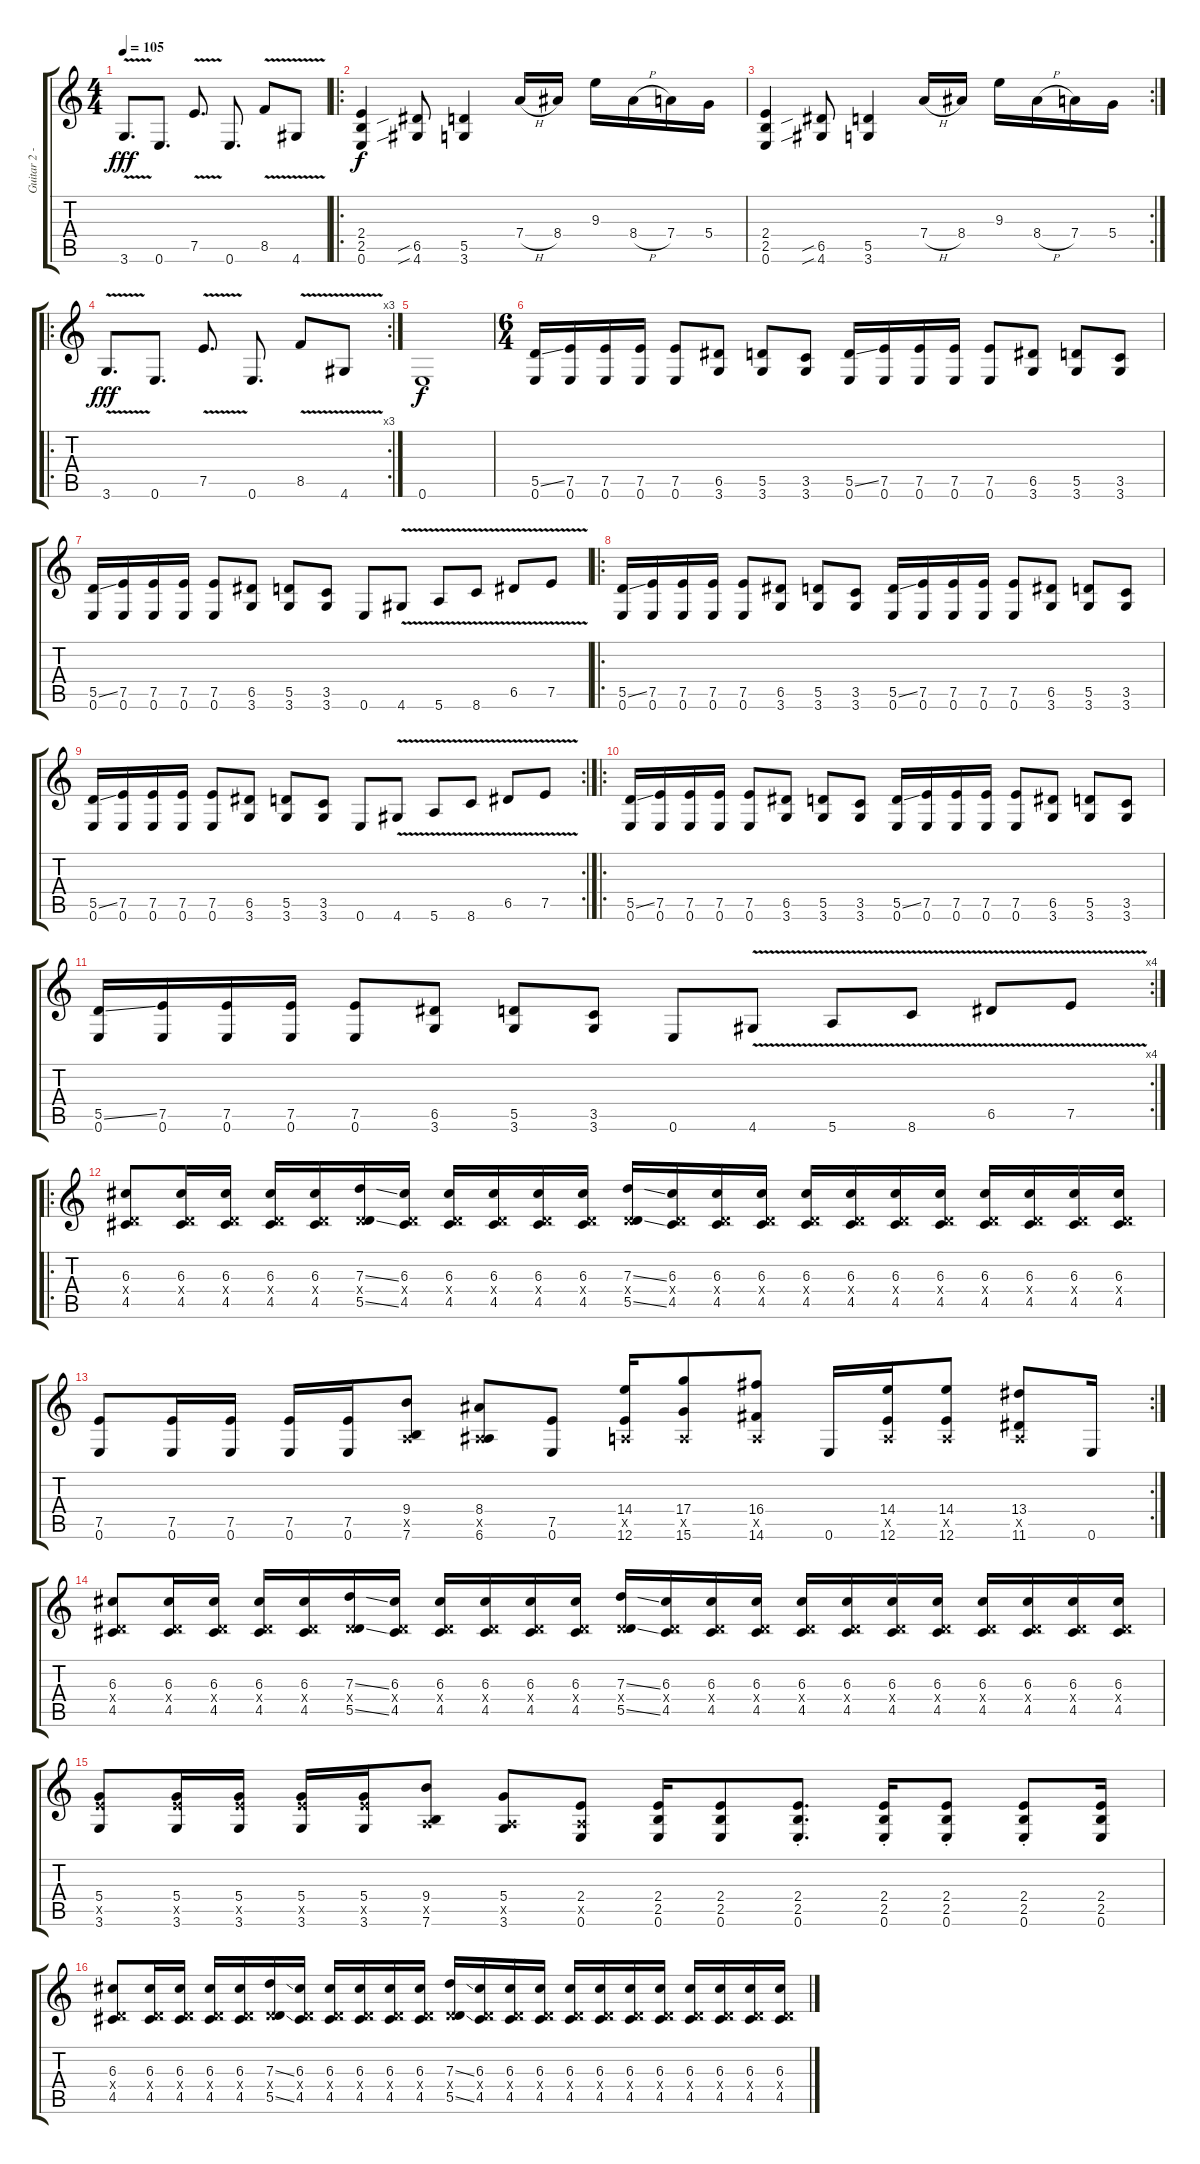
\track ("Guitar 2 - Rythm" "Guitar 2 -") {instrument distortionguitar}
\staff {score tabs}
\tuning (E4 B3 G3 D3 A2 E2) {hide}
\ts (4 4)
\tempo 105
\clef g2
\ks c
3.6{v}.8{d dy fff} 0.6.8{d} 7.5{v}.8{d} 0.6.8{d} 8.5{v}.8 4.6{v}.8 |
\ro
(2.4 2.5 0.6).4{dy f} (6.5{sib} 4.6{sib}).8 (5.5 3.6).4 7.4{h}.16 8.4.16 9.3.16 8.4{h}.16 7.4.16 5.4.16 |
\rc 2
(2.4 2.5 0.6).4 (6.5{sib} 4.6{sib}).8 (5.5 3.6).4 7.4{h}.16 8.4.16 9.3.16 8.4{h}.16 7.4.16 5.4.16 |
\ro
\rc 3
3.6{v}.8{d dy fff} 0.6.8{d} 7.5{v}.8{d} 0.6.8{d} 8.5{v}.8 4.6{v}.8 |
0.6.1{dy f} |
\ts (6 4)
(5.5{ss} 0.6).16 (7.5 0.6).16 (7.5 0.6).16 (7.5 0.6).16 (7.5 0.6).8 (6.5 3.6).8 (5.5 3.6).8 (3.5 3.6).8 (5.5{ss} 0.6).16 (7.5 0.6).16 (7.5 0.6).16 (7.5 0.6).16 (7.5 0.6).8 (6.5 3.6).8 (5.5 3.6).8 (3.5 3.6).8 |
(5.5{ss} 0.6).16 (7.5 0.6).16 (7.5 0.6).16 (7.5 0.6).16 (7.5 0.6).8 (6.5 3.6).8 (5.5 3.6).8 (3.5 3.6).8 0.6.8 4.6{v}.8 5.6{v}.8 8.6{v}.8 6.5{v}.8 7.5{v}.8 |
\ro
(5.5{ss} 0.6).16 (7.5 0.6).16 (7.5 0.6).16 (7.5 0.6).16 (7.5 0.6).8 (6.5 3.6).8 (5.5 3.6).8 (3.5 3.6).8 (5.5{ss} 0.6).16 (7.5 0.6).16 (7.5 0.6).16 (7.5 0.6).16 (7.5 0.6).8 (6.5 3.6).8 (5.5 3.6).8 (3.5 3.6).8 |
\rc 2
(5.5{ss} 0.6).16 (7.5 0.6).16 (7.5 0.6).16 (7.5 0.6).16 (7.5 0.6).8 (6.5 3.6).8 (5.5 3.6).8 (3.5 3.6).8 0.6.8 4.6{v}.8 5.6{v}.8 8.6{v}.8 6.5{v}.8 7.5{v}.8 |
\ro
(5.5{ss} 0.6).16 (7.5 0.6).16 (7.5 0.6).16 (7.5 0.6).16 (7.5 0.6).8 (6.5 3.6).8 (5.5 3.6).8 (3.5 3.6).8 (5.5{ss} 0.6).16 (7.5 0.6).16 (7.5 0.6).16 (7.5 0.6).16 (7.5 0.6).8 (6.5 3.6).8 (5.5 3.6).8 (3.5 3.6).8 |
\rc 4
(5.5{ss} 0.6).16 (7.5 0.6).16 (7.5 0.6).16 (7.5 0.6).16 (7.5 0.6).8 (6.5 3.6).8 (5.5 3.6).8 (3.5 3.6).8 0.6.8 4.6{v}.8 5.6{v}.8 8.6{v}.8 6.5{v}.8 7.5{v}.8 |
\ro
(6.3 0.4{x} 4.5).8 (6.3 0.4{x} 4.5).16 (6.3 0.4{x} 4.5).16 (6.3 0.4{x} 4.5).16 (6.3 0.4{x} 4.5).16 (7.3{ss} 0.4{x} 5.5{ss}).16 (6.3 0.4{x} 4.5).16 (6.3 0.4{x} 4.5).16 (6.3 0.4{x} 4.5).16 (6.3 0.4{x} 4.5).16 (6.3 0.4{x} 4.5).16 (7.3{ss} 0.4{x} 5.5{ss}).16 (6.3 0.4{x} 4.5).16 (6.3 0.4{x} 4.5).16 (6.3 0.4{x} 4.5).16 (6.3 0.4{x} 4.5).16 (6.3 0.4{x} 4.5).16 (6.3 0.4{x} 4.5).16 (6.3 0.4{x} 4.5).16 (6.3 0.4{x} 4.5).16 (6.3 0.4{x} 4.5).16 (6.3 0.4{x} 4.5).16 (6.3 0.4{x} 4.5).16 |
\rc 2
(7.5 0.6).8 (7.5 0.6).16 (7.5 0.6).16 (7.5 0.6).16 (7.5 0.6).16 (9.4 0.5{x} 7.6).8 (8.4 0.5{x} 6.6).8 (7.5 0.6).8 (14.4 0.5{x} 12.6).16 (17.4 0.5{x} 15.6).8 (16.4 0.5{x} 14.6).8 0.6.16 (14.4 0.5{x} 12.6).16 (14.4 0.5{x} 12.6).8 (13.4 0.5{x} 11.6).8 0.6.16 |
(6.3 0.4{x} 4.5).8 (6.3 0.4{x} 4.5).16 (6.3 0.4{x} 4.5).16 (6.3 0.4{x} 4.5).16 (6.3 0.4{x} 4.5).16 (7.3{ss} 0.4{x} 5.5{ss}).16 (6.3 0.4{x} 4.5).16 (6.3 0.4{x} 4.5).16 (6.3 0.4{x} 4.5).16 (6.3 0.4{x} 4.5).16 (6.3 0.4{x} 4.5).16 (7.3{ss} 0.4{x} 5.5{ss}).16 (6.3 0.4{x} 4.5).16 (6.3 0.4{x} 4.5).16 (6.3 0.4{x} 4.5).16 (6.3 0.4{x} 4.5).16 (6.3 0.4{x} 4.5).16 (6.3 0.4{x} 4.5).16 (6.3 0.4{x} 4.5).16 (6.3 0.4{x} 4.5).16 (6.3 0.4{x} 4.5).16 (6.3 0.4{x} 4.5).16 (6.3 0.4{x} 4.5).16 |
(5.4 7.5{x} 3.6).8 (5.4 7.5{x} 3.6).16 (5.4 7.5{x} 3.6).16 (5.4 7.5{x} 3.6).16 (5.4 7.5{x} 3.6).16 (9.4 0.5{x} 7.6).8 (5.4 0.5{x} 3.6).8 (2.4 0.5{x} 0.6).8 (2.4 2.5 0.6).16 (2.4 2.5 0.6).8 (2.4{st} 2.5{st} 0.6{st}).8{d} (2.4{st} 2.5{st} 0.6{st}).16 (2.4{st} 2.5{st} 0.6{st}).8 (2.4{st} 2.5{st} 0.6{st}).8 (2.4 2.5 0.6).16 |
(6.3 0.4{x} 4.5).8 (6.3 0.4{x} 4.5).16 (6.3 0.4{x} 4.5).16 (6.3 0.4{x} 4.5).16 (6.3 0.4{x} 4.5).16 (7.3{ss} 0.4{x} 5.5{ss}).16 (6.3 0.4{x} 4.5).16 (6.3 0.4{x} 4.5).16 (6.3 0.4{x} 4.5).16 (6.3 0.4{x} 4.5).16 (6.3 0.4{x} 4.5).16 (7.3{ss} 0.4{x} 5.5{ss}).16 (6.3 0.4{x} 4.5).16 (6.3 0.4{x} 4.5).16 (6.3 0.4{x} 4.5).16 (6.3 0.4{x} 4.5).16 (6.3 0.4{x} 4.5).16 (6.3 0.4{x} 4.5).16 (6.3 0.4{x} 4.5).16 (6.3 0.4{x} 4.5).16 (6.3 0.4{x} 4.5).16 (6.3 0.4{x} 4.5).16 (6.3 0.4{x} 4.5).16
